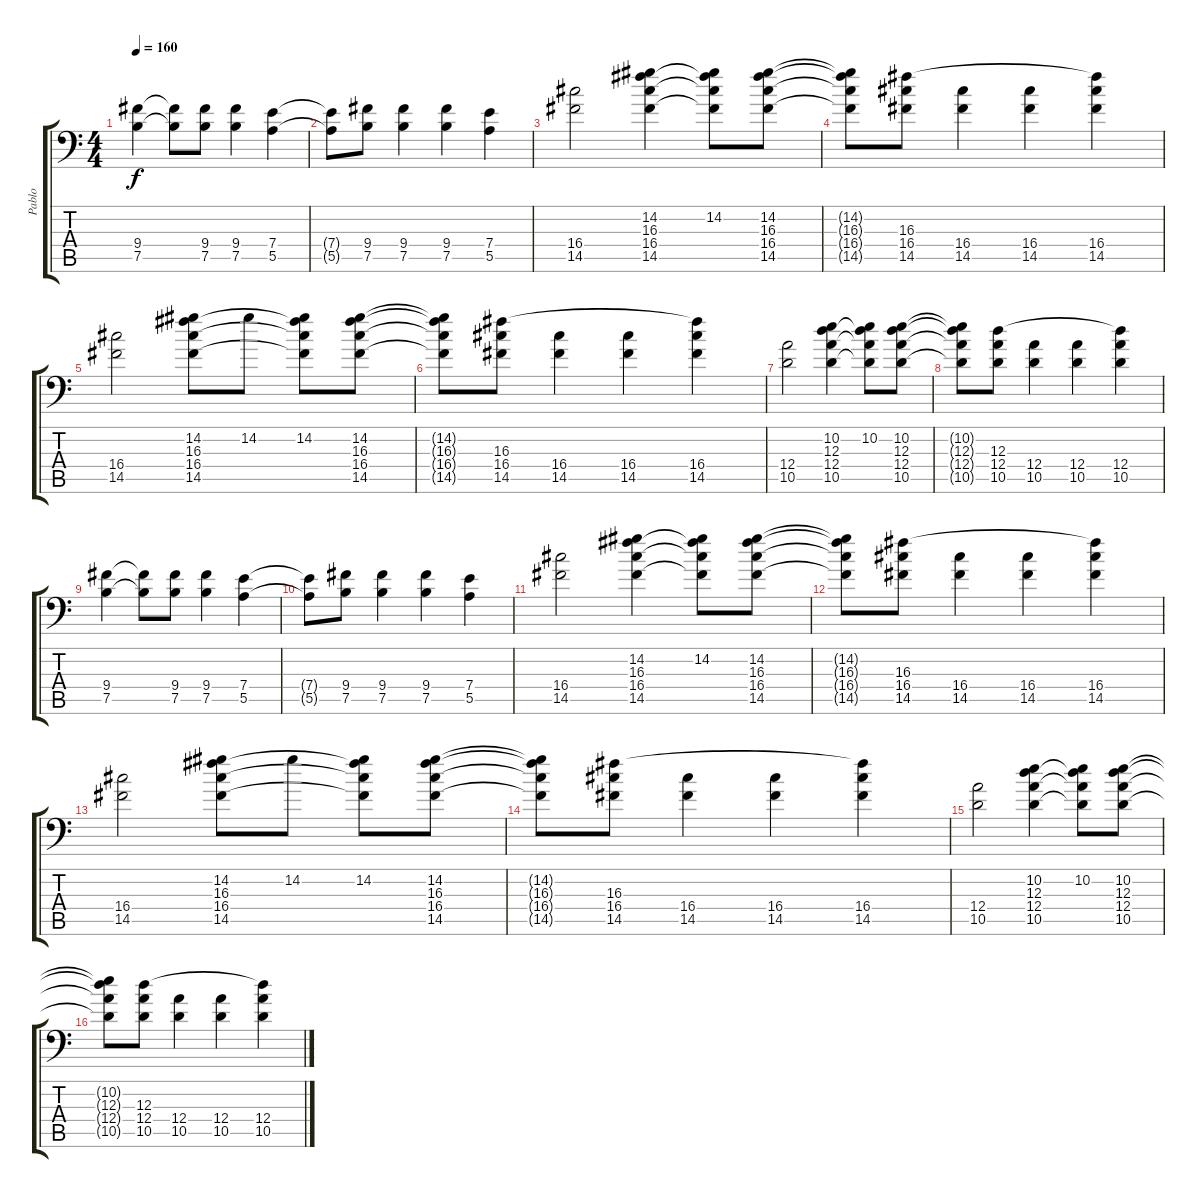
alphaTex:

\track ("Pablo" "Pablo") {instrument distortionguitar}
\staff {score tabs}
\tuning (B3 Gb3 D3 A2 E2 A1) {hide}
\ts (4 4)
\tempo 160
\clef f4
\ks c
(9.4 7.5).4{dy f} (9.4{t} 7.5{t}).8 (9.4 7.5).8 (9.4 7.5).4 (7.4 5.5).4 |
(7.4{t} 5.5{t}).8 (9.4 7.5).8 (9.4 7.5).4 (9.4 7.5).4 (7.4 5.5).4 |
(16.4 14.5).2 (14.2 16.3 16.4 14.5).4 (14.2 16.3{t} 16.4{t} 14.5{t}).8 (14.2 16.3 16.4 14.5).8 |
(14.2{t} 16.3{t} 16.4{t} 14.5{t}).8 (16.3 16.4 14.5).8 (16.4 14.5).4 (16.4 14.5).4 (16.3{t} 16.4 14.5).4 |
(16.4 14.5).2 (14.2 16.3 16.4 14.5).8 14.2.8 (14.2 16.3{t} 16.4{t} 14.5{t}).8 (14.2 16.3 16.4 14.5).8 |
(14.2{t} 16.3{t} 16.4{t} 14.5{t}).8 (16.3 16.4 14.5).8 (16.4 14.5).4 (16.4 14.5).4 (16.3{t} 16.4 14.5).4 |
(12.4 10.5).2 (10.2 12.3 12.4 10.5).4 (10.2 12.3{t} 12.4{t} 10.5{t}).8 (10.2 12.3 12.4 10.5).8 |
(10.2{t} 12.3{t} 12.4{t} 10.5{t}).8 (12.3 12.4 10.5).8 (12.4 10.5).4 (12.4 10.5).4 (12.3{t} 12.4 10.5).4 |
(9.4 7.5).4 (9.4{t} 7.5{t}).8 (9.4 7.5).8 (9.4 7.5).4 (7.4 5.5).4 |
(7.4{t} 5.5{t}).8 (9.4 7.5).8 (9.4 7.5).4 (9.4 7.5).4 (7.4 5.5).4 |
(16.4 14.5).2{volume 15 instrument distortionguitar} (14.2 16.3 16.4 14.5).4 (14.2 16.3{t} 16.4{t} 14.5{t}).8 (14.2 16.3 16.4 14.5).8 |
(14.2{t} 16.3{t} 16.4{t} 14.5{t}).8 (16.3 16.4 14.5).8 (16.4 14.5).4 (16.4 14.5).4 (16.3{t} 16.4 14.5).4 |
(16.4 14.5).2 (14.2 16.3 16.4 14.5).8 14.2.8 (14.2 16.3{t} 16.4{t} 14.5{t}).8 (14.2 16.3 16.4 14.5).8 |
(14.2{t} 16.3{t} 16.4{t} 14.5{t}).8 (16.3 16.4 14.5).8 (16.4 14.5).4 (16.4 14.5).4 (16.3{t} 16.4 14.5).4 |
(12.4 10.5).2 (10.2 12.3 12.4 10.5).4 (10.2 12.3{t} 12.4{t} 10.5{t}).8 (10.2 12.3 12.4 10.5).8 |
(10.2{t} 12.3{t} 12.4{t} 10.5{t}).8 (12.3 12.4 10.5).8 (12.4 10.5).4 (12.4 10.5).4 (12.3{t} 12.4 10.5).4
